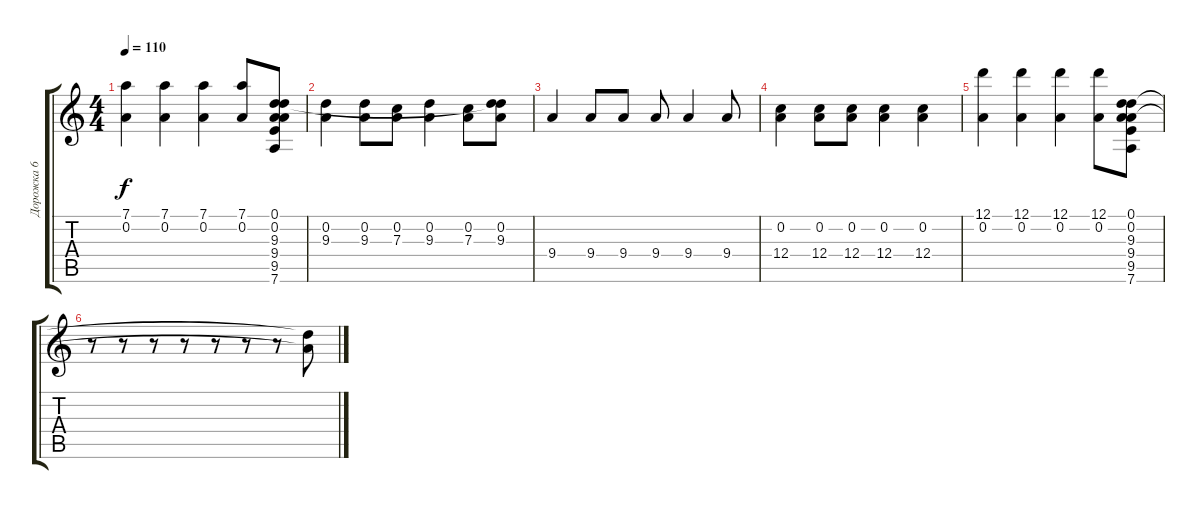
\track ("Дорожка 6" "Дорожка 6") {instrument overdrivenguitar}
\staff {score tabs}
\tuning (D4 A3 F3 C3 G2 D2) {hide}
\ts (4 4)
\tempo 110
\clef g2
\ks c
(7.1 0.2).4{dy f} (7.1 0.2).4 (7.1 0.2).4 (7.1 0.2).8 (0.1 0.2 9.3 9.4 9.5 7.6).8 |
(0.2 9.3).4 (0.2 9.3).8 (0.2 7.3).8 (0.2 9.3).4 (0.2 7.3).8 (0.1{t} 0.2 9.3).8 |
9.4.4 9.4.8 9.4.8 9.4.8 9.4.4 9.4.8 |
(0.2 12.4).4 (0.2 12.4).8 (0.2 12.4).8 (0.2 12.4).4 (0.2 12.4).4 |
(12.1 0.2).4 (12.1 0.2).4 (12.1 0.2).4 (12.1 0.2).8 (0.1 0.2 9.3 9.4 9.5 7.6).8 |
r.8 r.8 r.8 r.8 r.8 r.8 r.8 (0.1{t} 0.2{t}).8
